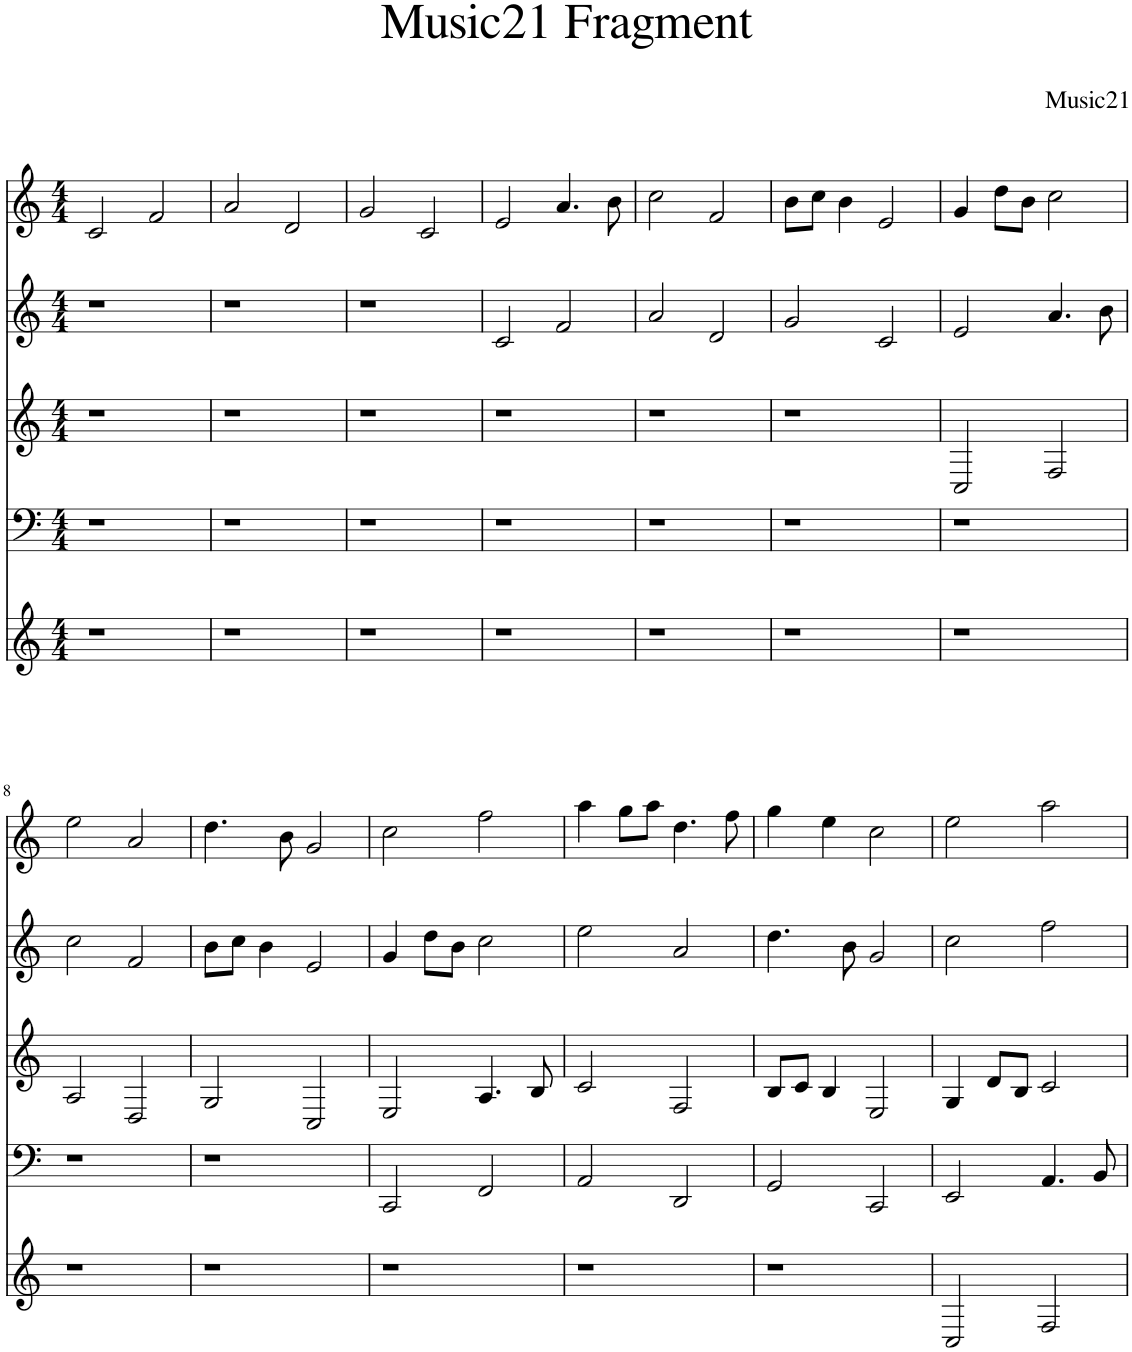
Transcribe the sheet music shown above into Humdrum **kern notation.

**kern	**kern	**kern	**kern	**kern
*part5	*part4	*part3	*part2	*part1
*staff5	*staff4	*staff3	*staff2	*staff1
*I"Piano	*I"Piano	*I"Piano	*I"Piano	*I"Piano
*I'Pno	*I'Pno	*I'Pno	*I'Pno	*I'Pno
*clefG2	*clefF4	*clefG2	*clefG2	*clefG2
*k[]	*k[]	*k[]	*k[]	*k[]
*M4/4	*M4/4	*M4/4	*M4/4	*M4/4
=1	=1	=1	=1	=1
1r	1r	1r	1r	2c/
.	.	.	.	2f/
=2	=2	=2	=2	=2
1r	1r	1r	1r	2a/
.	.	.	.	2d/
=3	=3	=3	=3	=3
1r	1r	1r	1r	2g/
.	.	.	.	2c/
=4	=4	=4	=4	=4
1r	1r	1r	2c/	2e/
.	.	.	2f/	4.a/
.	.	.	.	8b\
=5	=5	=5	=5	=5
1r	1r	1r	2a/	2cc\
.	.	.	2d/	2f/
=6	=6	=6	=6	=6
1r	1r	1r	2g/	8b\L
.	.	.	.	8cc\J
.	.	.	.	4b\
.	.	.	2c/	2e/
=7	=7	=7	=7	=7
1r	1r	2C/	2e/	4g/
.	.	.	.	8dd\L
.	.	.	.	8b\J
.	.	2F/	4.a/	2cc\
.	.	.	8b\	.
!!LO:LB:g=z
=8	=8	=8	=8	=8
1r	1r	2A/	2cc\	2ee\
.	.	2D/	2f/	2a/
=9	=9	=9	=9	=9
1r	1r	2G/	8b\L	4.dd\
.	.	.	8cc\J	.
.	.	.	4b\	.
.	.	.	.	8b\
.	.	2C/	2e/	2g/
=10	=10	=10	=10	=10
1r	2CC/	2E/	4g/	2cc\
.	.	.	8dd\L	.
.	.	.	8b\J	.
.	2FF/	4.A/	2cc\	2ff\
.	.	8B/	.	.
=11	=11	=11	=11	=11
1r	2AA/	2c/	2ee\	4aa\
.	.	.	.	8gg\L
.	.	.	.	8aa\J
.	2DD/	2F/	2a/	4.dd\
.	.	.	.	8ff\
=12	=12	=12	=12	=12
1r	2GG/	8B/L	4.dd\	4gg\
.	.	8c/J	.	.
.	.	4B/	.	4ee\
.	.	.	8b\	.
.	2CC/	2E/	2g/	2cc\
=13	=13	=13	=13	=13
2C/	2EE/	4G/	2cc\	2ee\
.	.	8d/L	.	.
.	.	8B/J	.	.
2F/	4.AA/	2c/	2ff\	2aa\
.	8BB/	.	.	.
=	=	=	=	=
*-	*-	*-	*-	*-
